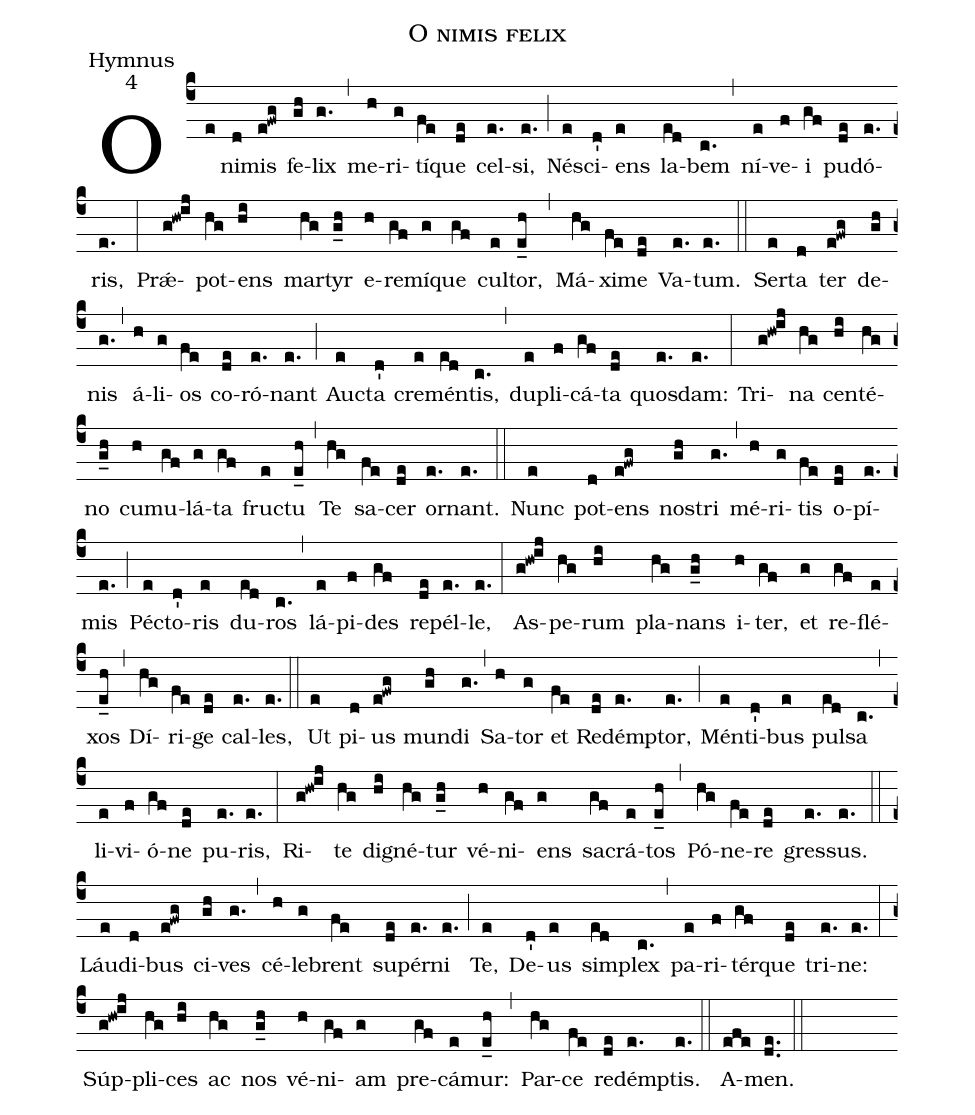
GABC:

name:O nimis felix;
office-part:Hymnus;
mode:4;
%%
(c4)
O(e) ni(d)mis(e!fwg) fe(gh)lix(g.) (,)
me(h)ri(g)tí(fe)que(de) cel(e.)si,(e.) (;)
Né(e)sci(d')ens(e) la(ed)bem(c.) (,)
ní(e)ve(f)i(gf) pu(de)dó(e.)ris,(e.) (:)
Prǽ(g!hw!ij)pot(hg)ens(hi) mar(hg)tyr(g_h) e(h)re(gf)mí(g)que(gf) cul(e)tor,(e_h) (,)
Má(hg)xi(fe)me(de) Va(e.)tum.(e.) (::)

Ser(e)ta(d) ter(e!fwg) de(gh)nis(g.) (,)
á(h)li(g)os(fe) co(de)ró(e.)nant(e.) (;)
Auc(e)ta(d') cre(e)mén(ed)tis,(c.) (,)
du(e)pli(f)cá(gf)ta(de) quos(e.)dam:(e.) (:)
Tri(g!hw!ij)na(hg) cen(hi)té(hg)no(g_h) cu(h)mu(gf)lá(g)ta(gf) fruc(e)tu(e_h) (,)
Te(hg) sa(fe)cer(de) or(e.)nant.(e.) (::)

Nunc(e) pot(d)ens(e!fwg) nos(gh)tri(g.) (,)
mé(h)ri(g)tis(fe) o(de)pí(e.)mis(e.) (;)
Péc(e)to(d')ris(e) du(ed)ros(c.) (,)
lá(e)pi(f)des(gf) re(de)pél(e.)le,(e.) (:)
As(g!hw!ij)pe(hg)rum(hi) pla(hg)nans(g_h) i(h)ter,(gf) et(g) re(gf)flé(e)xos(e_h) (,)
Dí(hg)ri(fe)ge(de) cal(e.)les,(e.) (::)

Ut(e) pi(d)us(e!fwg) mun(gh)di(g.) (,)
Sa(h)tor(g) et(fe) Red(de)émp(e.)tor,(e.) (;)
Mén(e)ti(d')bus(e) pul(ed)sa(c.) (,)
li(e)vi(f)ó(gf)ne(de) pu(e.)ris,(e.) (:)
Ri(g!hw!ij)te(hg) di(hi)gné(hg)tur(g_h) vé(h)ni(gf)ens(g) sa(gf)crá(e)tos(e_h) (,)
Pó(hg)ne(fe)re(de) gres(e.)sus.(e.) (::)

Láu(e)di(d)bus(e!fwg) ci(gh)ves(g.) (,)
cé(h)le(g)brent(fe) su(de)pér(e.)ni(e.) (;)
Te,(e) De(d')us(e) sim(ed)plex(c.) (,)
pa(e)ri(f)tér(gf)que(de) tri(e.)ne:(e.) (:)
Súp(g!hw!ij)pli(hg)ces(hi) ac(hg) nos(g_h) vé(h)ni(gf)am(g) pre(gf)cá(e)mur:(e_h) (,)
Par(hg)ce(fe) red(de)émp(e.)tis.(e.) (::)

A(efe)men.(de..) (::)
